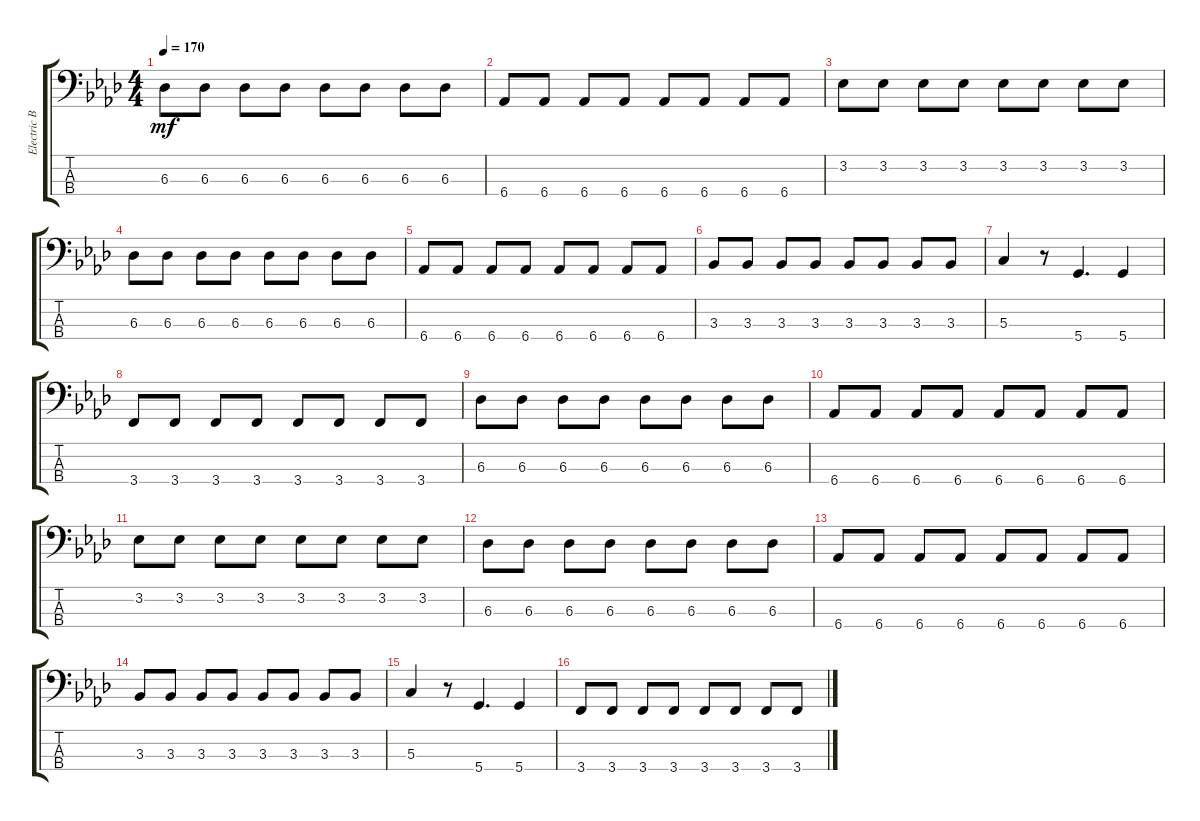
\track ("Electric Bass" "Electric B") {instrument electricbassfinger}
\staff {score tabs}
\tuning (F2 C2 G1 D1) {hide}
\ts (4 4)
\tempo 170
\clef f4
\ks ab
6.3.8{dy mf} 6.3.8 6.3.8 6.3.8 6.3.8 6.3.8 6.3.8 6.3.8 |
6.4.8 6.4.8 6.4.8 6.4.8 6.4.8 6.4.8 6.4.8 6.4.8 |
3.2.8 3.2.8 3.2.8 3.2.8 3.2.8 3.2.8 3.2.8 3.2.8 |
6.3.8 6.3.8 6.3.8 6.3.8 6.3.8 6.3.8 6.3.8 6.3.8 |
6.4.8 6.4.8 6.4.8 6.4.8 6.4.8 6.4.8 6.4.8 6.4.8 |
3.3.8 3.3.8 3.3.8 3.3.8 3.3.8 3.3.8 3.3.8 3.3.8 |
5.3.4 r.8 5.4.4{d} 5.4.4 |
3.4.8 3.4.8 3.4.8 3.4.8 3.4.8 3.4.8 3.4.8 3.4.8 |
6.3.8 6.3.8 6.3.8 6.3.8 6.3.8 6.3.8 6.3.8 6.3.8 |
6.4.8 6.4.8 6.4.8 6.4.8 6.4.8 6.4.8 6.4.8 6.4.8 |
3.2.8 3.2.8 3.2.8 3.2.8 3.2.8 3.2.8 3.2.8 3.2.8 |
6.3.8 6.3.8 6.3.8 6.3.8 6.3.8 6.3.8 6.3.8 6.3.8 |
6.4.8 6.4.8 6.4.8 6.4.8 6.4.8 6.4.8 6.4.8 6.4.8 |
3.3.8 3.3.8 3.3.8 3.3.8 3.3.8 3.3.8 3.3.8 3.3.8 |
5.3.4 r.8 5.4.4{d} 5.4.4 |
3.4.8 3.4.8 3.4.8 3.4.8 3.4.8 3.4.8 3.4.8 3.4.8
